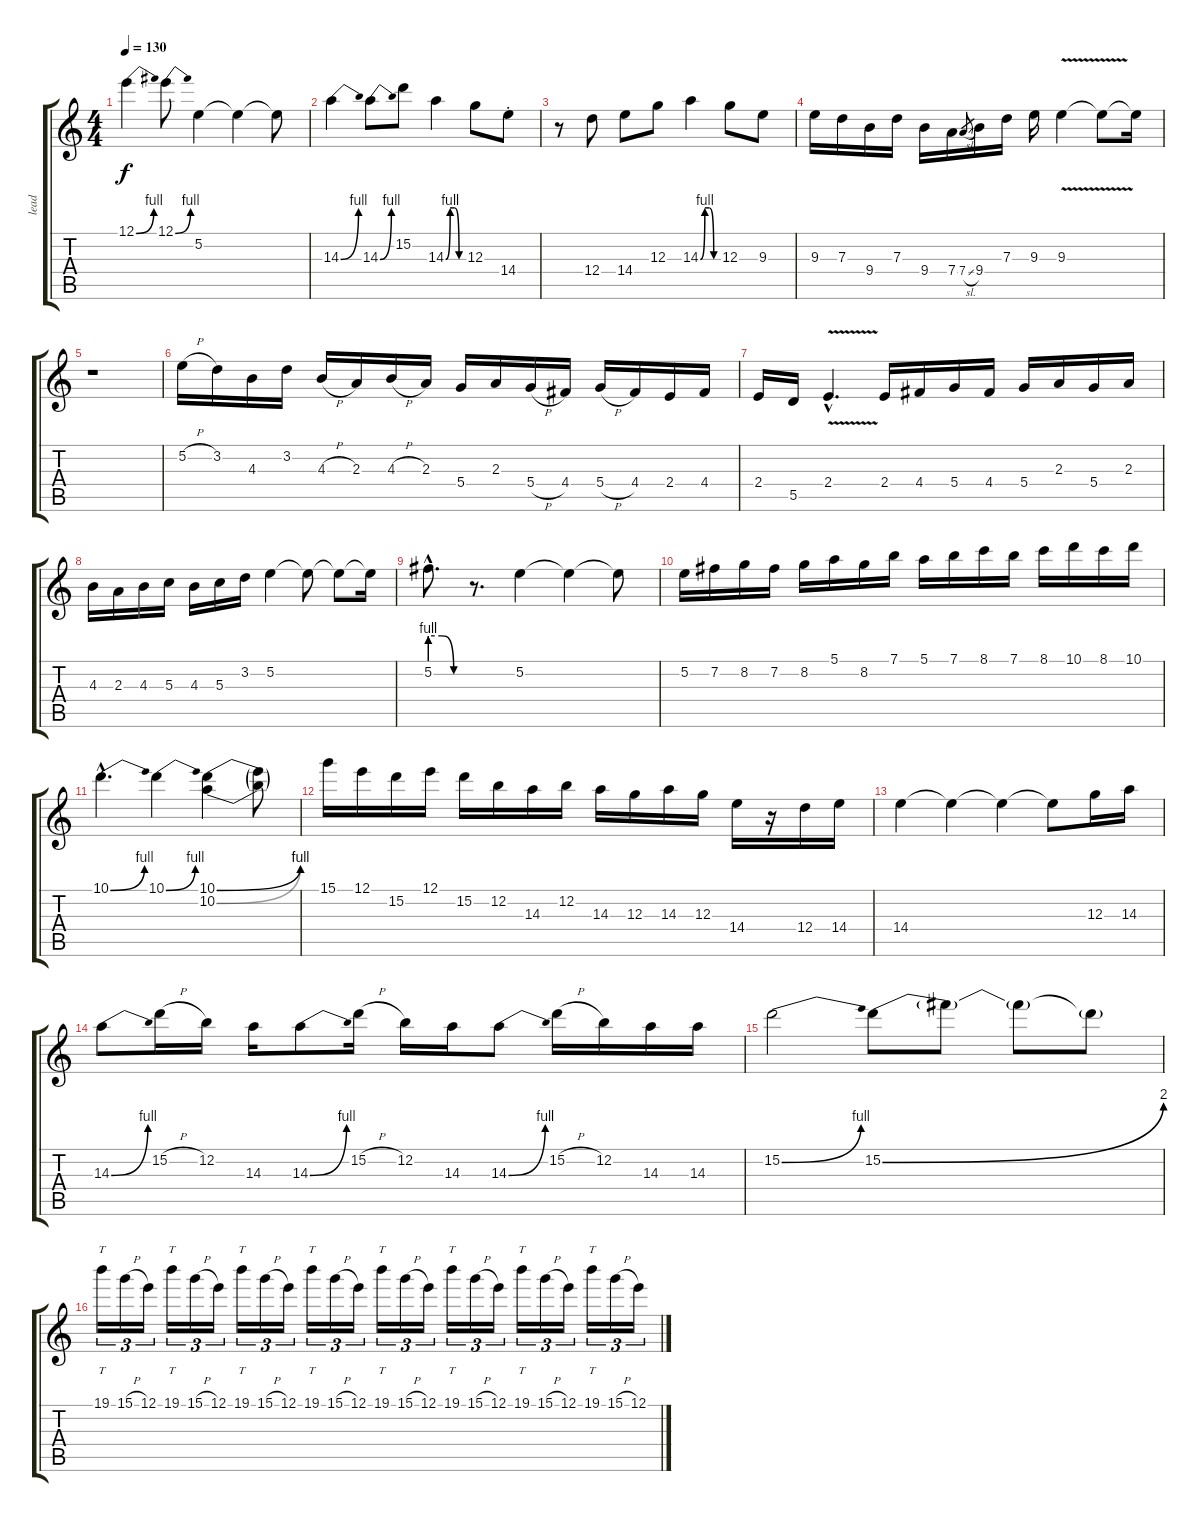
\track ("lead" "lead") {instrument distortionguitar}
\staff {score tabs}
\tuning (E4 B3 G3 D3 A2 E2) {hide}
\ts (4 4)
\tempo 130
\clef g2
\ks c
12.1{be (bend 0 0 60 4)}.4{dy f} 12.1{be (bend 0 0 60 4)}.8 5.2.4 5.2{t}.4 5.2{t}.8 |
14.3{be (bend 0 0 60 4)}.4 14.3{be (bend 0 0 60 4)}.8 15.2.8 14.3{be (custom 0 0 15 4 30 4 45 0 60 0)}.4 12.3.8 14.4{st}.8 |
r.8 12.4.8 14.4.8 12.3.8 14.3{be (custom 0 0 15 4 30 4 45 0 60 0)}.4 12.3.8 9.3.8 |
9.3.16 7.3.16 9.4.16 7.3.16 9.4.16 7.4.16 7.4{sl}.8{gr} 9.4.16 7.3.16 9.3.16 9.3{v}.4 9.3{t}.8 9.3{t}.16 |
r.1 |
5.2{h}.16 3.2.16 4.3.16 3.2.16 4.3{h}.16 2.3.16 4.3{h}.16 2.3.16 5.4.16 2.3.16 5.4{h}.16 4.4.16 5.4{h}.16 4.4.16 2.4.16 4.4.16 |
2.4.16 5.5.16 2.4{v hac}.4{d} 2.4.16 4.4.16 5.4.16 4.4.16 5.4.16 2.3.16 5.4.16 2.3.16 |
4.3.16 2.3.16 4.3.16 5.3.16 4.3.16 5.3.16 3.2.16 5.2.4 5.2{t}.8 5.2{t}.8 5.2{t}.16 |
5.2{be (custom 0 4 20 4 40 0 60 0) hac}.8{d} r.8{d} 5.2.4 5.2{t}.4 5.2{t}.8 |
5.2.16 7.2.16 8.2.16 7.2.16 8.2.16 5.1.16 8.2.16 7.1.16 5.1.16 7.1.16 8.1.16 7.1.16 8.1.16 10.1.16 8.1.16 10.1.16 |
10.1{be (bend 0 0 60 4) hac}.4{d} 10.1{be (bend 0 0 60 4)}.4 (10.1{be (bend 0 0 60 4)} 10.2{be (bend 0 0 60 4)}).4 (10.1{t} 10.2{t}).8 |
15.1.16 12.1.16 15.2.16 12.1.16 15.2.16 12.2.16 14.3.16 12.2.16 14.3.16 12.3.16 14.3.16 12.3.16 14.4.16 r.16 12.4.16 14.4.16 |
14.4.4 14.4{t}.4 14.4{t}.4 14.4{t}.8 12.3.16 14.3.16 |
14.3{be (bend 0 0 60 4)}.8 15.2{h}.16 12.2.16 14.3.16 14.3{be (bend 0 0 60 4)}.8 15.2{h}.16 12.2.16 14.3.16 14.3{be (bend 0 0 60 4)}.8 15.2{h}.16 12.2.16 14.3.16 14.3.16 |
15.2{be (bend 0 0 60 4)}.2 15.2{be (bend 0 0 60 8)}.8 15.2{t}.8 15.2{t}.8 15.2{t}.8 |
19.1.16{tt tu (3 2)} 15.1{h}.16{tu (3 2)} 12.1.16{tu (3 2)} 19.1.16{tt tu (3 2)} 15.1{h}.16{tu (3 2)} 12.1.16{tu (3 2)} 19.1.16{tt tu (3 2)} 15.1{h}.16{tu (3 2)} 12.1.16{tu (3 2)} 19.1.16{tt tu (3 2)} 15.1{h}.16{tu (3 2)} 12.1.16{tu (3 2)} 19.1.16{tt tu (3 2)} 15.1{h}.16{tu (3 2)} 12.1.16{tu (3 2)} 19.1.16{tt tu (3 2)} 15.1{h}.16{tu (3 2)} 12.1.16{tu (3 2)} 19.1.16{tt tu (3 2)} 15.1{h}.16{tu (3 2)} 12.1.16{tu (3 2)} 19.1.16{tt tu (3 2)} 15.1{h}.16{tu (3 2)} 12.1.16{tu (3 2)}
